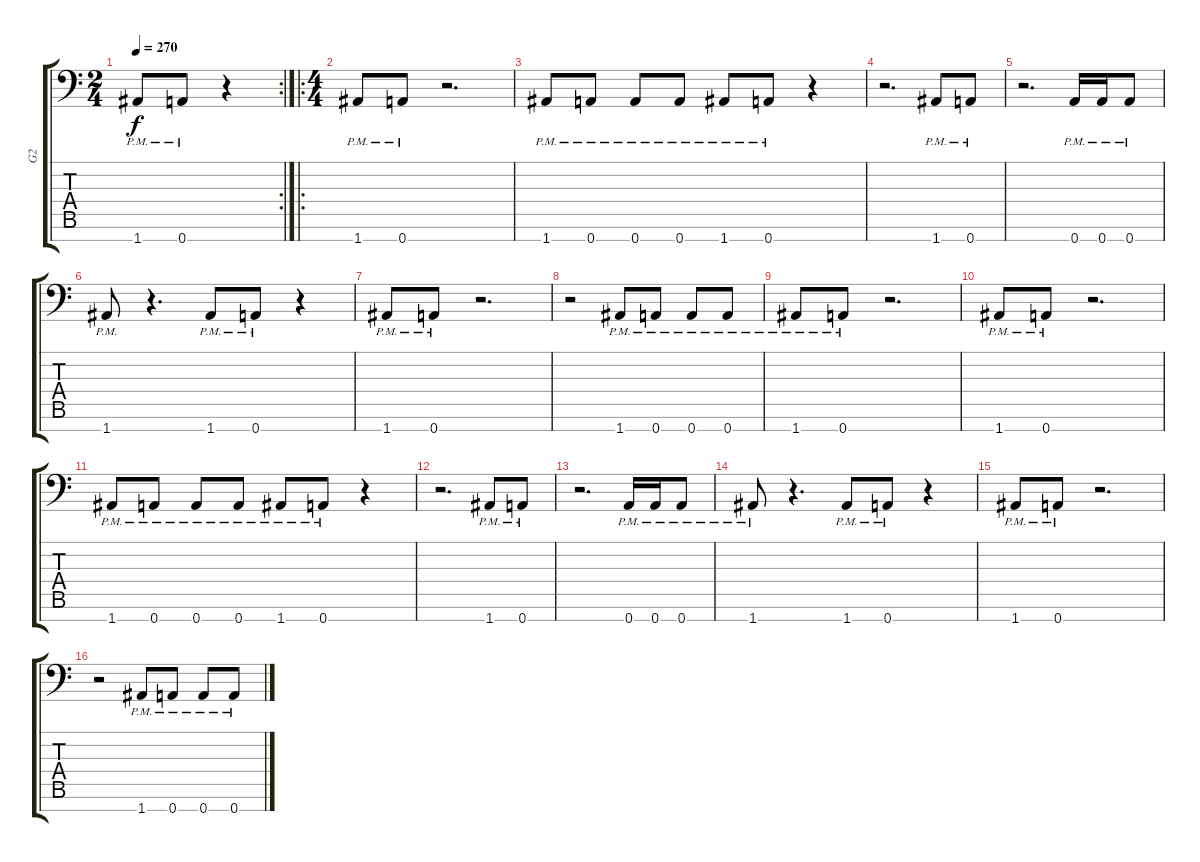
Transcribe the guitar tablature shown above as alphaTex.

\track ("G2" "G2") {instrument distortionguitar}
\staff {score tabs}
\tuning (D4 A3 F3 C3 G2 D2 A1) {hide}
\rc 2
\ts (2 4)
\tempo 270
\clef f4
\ks c
1.7{pm}.8{dy f} 0.7{pm}.8 r.4 |
\ro
\ts (4 4)
1.7{pm}.8{volume 16} 0.7{pm}.8 r.2{d} |
1.7{pm}.8 0.7{pm}.8 0.7{pm}.8 0.7{pm}.8 1.7{pm}.8 0.7{pm}.8 r.4 |
r.2{d} 1.7{pm}.8 0.7{pm}.8 |
r.2{d} 0.7{pm}.16 0.7{pm}.16 0.7{pm}.8 |
1.7{pm}.8 r.4{d} 1.7{pm}.8 0.7{pm}.8 r.4 |
1.7{pm}.8 0.7{pm}.8 r.2{d} |
r.2 1.7{pm}.8 0.7{pm}.8 0.7{pm}.8 0.7{pm}.8 |
1.7{pm}.8 0.7{pm}.8 r.2{d} |
1.7{pm}.8 0.7{pm}.8 r.2{d} |
1.7{pm}.8 0.7{pm}.8 0.7{pm}.8 0.7{pm}.8 1.7{pm}.8 0.7{pm}.8 r.4 |
r.2{d} 1.7{pm}.8 0.7{pm}.8 |
r.2{d} 0.7{pm}.16 0.7{pm}.16 0.7{pm}.8 |
1.7{pm}.8 r.4{d} 1.7{pm}.8 0.7{pm}.8 r.4 |
1.7{pm}.8 0.7{pm}.8 r.2{d} |
r.2 1.7{pm}.8 0.7{pm}.8 0.7{pm}.8 0.7{pm}.8
